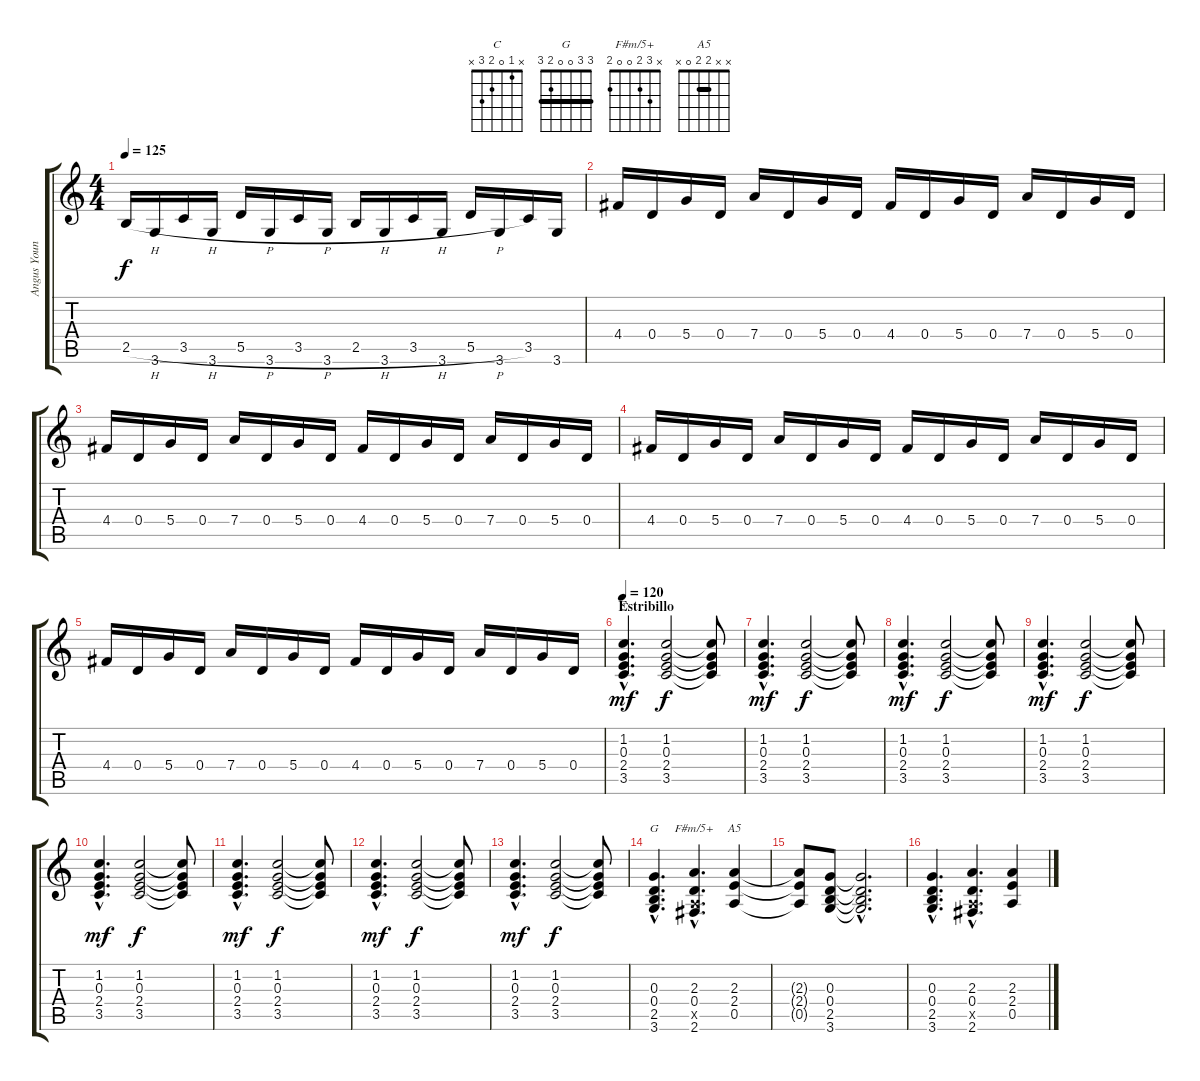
\track ("Angus Young" "Angus Youn") {instrument distortionguitar}
\staff {score tabs}
\tuning (E4 B3 G3 D3 A2 E2) {hide}
\chord ("C" x 1 0 2 3 x)
\chord ("G" 3 3 0 0 2 3) {barre 3}
\chord ("F#m/5+" x 3 2 0 0 2)
\chord ("A5" x x 2 2 0 x) {barre 2}
\ts (4 4)
\tempo 125
\clef g2
\ks c
2.5{h}.16{dy f} 3.6.16 3.5{h}.16 3.6.16 5.5{h}.16 3.6.16 3.5{h}.16 3.6.16 2.5{h}.16 3.6.16 3.5{h}.16 3.6.16 5.5{h}.16 3.6.16 3.5.16 3.6.16 |
4.4.16 0.4.16 5.4.16 0.4.16 7.4.16 0.4.16 5.4.16 0.4.16 4.4.16 0.4.16 5.4.16 0.4.16 7.4.16 0.4.16 5.4.16 0.4.16 |
4.4.16 0.4.16 5.4.16 0.4.16 7.4.16 0.4.16 5.4.16 0.4.16 4.4.16 0.4.16 5.4.16 0.4.16 7.4.16 0.4.16 5.4.16 0.4.16 |
4.4.16 0.4.16 5.4.16 0.4.16 7.4.16 0.4.16 5.4.16 0.4.16 4.4.16 0.4.16 5.4.16 0.4.16 7.4.16 0.4.16 5.4.16 0.4.16 |
4.4.16 0.4.16 5.4.16 0.4.16 7.4.16 0.4.16 5.4.16 0.4.16 4.4.16 0.4.16 5.4.16 0.4.16 7.4.16 0.4.16 5.4.16 0.4.16 |
\section ("" "Estribillo")
\tempo 120
(1.2{hac} 0.3{hac} 2.4{hac} 3.5{hac}).4{d ch "C" dy mf} (1.2 0.3 2.4 3.5).2{dy f} (1.2{t} 0.3{t} 2.4{t} 3.5{t}).8 |
(1.2{hac} 0.3{hac} 2.4{hac} 3.5{hac}).4{d dy mf} (1.2 0.3 2.4 3.5).2{dy f} (1.2{t} 0.3{t} 2.4{t} 3.5{t}).8 |
(1.2{hac} 0.3{hac} 2.4{hac} 3.5{hac}).4{d dy mf} (1.2 0.3 2.4 3.5).2{dy f} (1.2{t} 0.3{t} 2.4{t} 3.5{t}).8 |
(1.2{hac} 0.3{hac} 2.4{hac} 3.5{hac}).4{d dy mf} (1.2 0.3 2.4 3.5).2{dy f} (1.2{t} 0.3{t} 2.4{t} 3.5{t}).8 |
(1.2{hac} 0.3{hac} 2.4{hac} 3.5{hac}).4{d dy mf} (1.2 0.3 2.4 3.5).2{dy f} (1.2{t} 0.3{t} 2.4{t} 3.5{t}).8 |
(1.2{hac} 0.3{hac} 2.4{hac} 3.5{hac}).4{d dy mf} (1.2 0.3 2.4 3.5).2{dy f} (1.2{t} 0.3{t} 2.4{t} 3.5{t}).8 |
(1.2{hac} 0.3{hac} 2.4{hac} 3.5{hac}).4{d dy mf} (1.2 0.3 2.4 3.5).2{dy f} (1.2{t} 0.3{t} 2.4{t} 3.5{t}).8 |
(1.2{hac} 0.3{hac} 2.4{hac} 3.5{hac}).4{d dy mf} (1.2 0.3 2.4 3.5).2{dy f} (1.2{t} 0.3{t} 2.4{t} 3.5{t}).8 |
(0.3{hac} 0.4{hac} 2.5{hac} 3.6{hac}).4{d ch "G"} (2.3{hac} 0.4{hac} 0.5{hac x} 2.6{hac}).4{d ch "F#m/5+"} (2.3 2.4 0.5).4{ch "A5"} |
(2.3{t} 2.4{t} 0.5{t}).8 (0.3 0.4 2.5 3.6).8 (0.3{hac t} 0.4{hac t} 2.5{hac t} 3.6{hac t}).2{d} |
(0.3{hac} 0.4{hac} 2.5{hac} 3.6{hac}).4{d} (2.3{hac} 0.4{hac} 0.5{hac x} 2.6{hac}).4{d} (2.3 2.4 0.5).4
